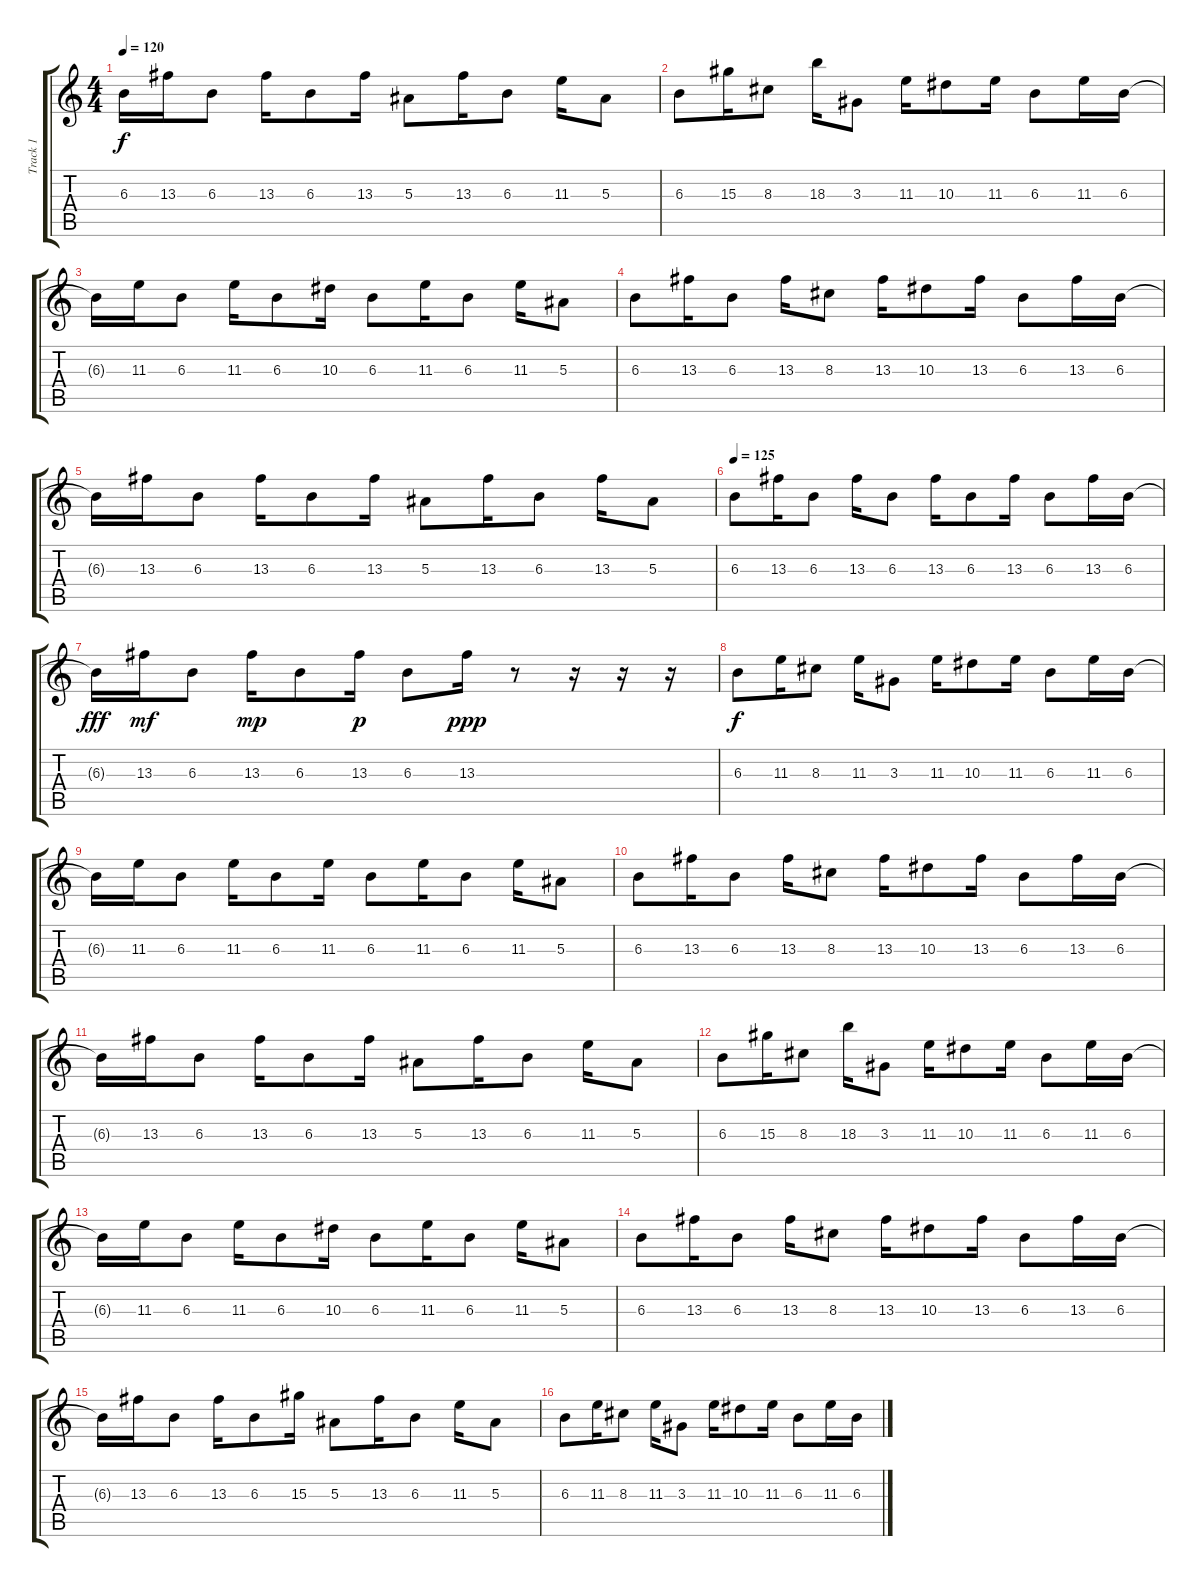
\track ("Track 1" "Track 1") {instrument distortionguitar}
\staff {score tabs}
\tuning (D4 A3 F3 C3 G2 C2) {hide}
\ts (4 4)
\tempo 120
\clef g2
\ks c
6.3{t}.16{dy f} 13.3.16 6.3.8 13.3.16 6.3.8 13.3.16 5.3.8 13.3.16 6.3.8 11.3.16 5.3.8 |
6.3.8 15.3.16 8.3.8 18.3.16 3.3.8 11.3.16 10.3.8 11.3.16 6.3.8 11.3.16 6.3.16 |
6.3{t}.16 11.3.16 6.3.8 11.3.16 6.3.8 10.3.16 6.3.8 11.3.16 6.3.8 11.3.16 5.3.8 |
6.3.8 13.3.16 6.3.8 13.3.16 8.3.8 13.3.16 10.3.8 13.3.16 6.3.8 13.3.16 6.3.16 |
6.3{t}.16 13.3.16 6.3.8 13.3.16 6.3.8 13.3.16 5.3.8 13.3.16 6.3.8 13.3.16 5.3.8 |
\tempo 125
6.3.8 13.3.16 6.3.8 13.3.16 6.3.8 13.3.16 6.3.8 13.3.16 6.3.8 13.3.16 6.3.16 |
6.3{t}.16{dy fff} 13.3.16{dy mf} 6.3.8 13.3.16{dy mp} 6.3.8 13.3.16{dy p} 6.3.8 13.3.16{dy ppp} r.8 r.16 r.16 r.16 |
6.3.8{dy f} 11.3.16 8.3.8 11.3.16 3.3.8 11.3.16 10.3.8 11.3.16 6.3.8 11.3.16 6.3.16 |
6.3{t}.16 11.3.16 6.3.8 11.3.16 6.3.8 11.3.16 6.3.8 11.3.16 6.3.8 11.3.16 5.3.8 |
6.3.8 13.3.16 6.3.8 13.3.16 8.3.8 13.3.16 10.3.8 13.3.16 6.3.8 13.3.16 6.3.16 |
6.3{t}.16 13.3.16 6.3.8 13.3.16 6.3.8 13.3.16 5.3.8 13.3.16 6.3.8 11.3.16 5.3.8 |
6.3.8 15.3.16 8.3.8 18.3.16 3.3.8 11.3.16 10.3.8 11.3.16 6.3.8 11.3.16 6.3.16 |
6.3{t}.16 11.3.16 6.3.8 11.3.16 6.3.8 10.3.16 6.3.8 11.3.16 6.3.8 11.3.16 5.3.8 |
6.3.8 13.3.16 6.3.8 13.3.16 8.3.8 13.3.16 10.3.8 13.3.16 6.3.8 13.3.16 6.3.16 |
6.3{t}.16 13.3.16 6.3.8 13.3.16 6.3.8 15.3.16 5.3.8 13.3.16 6.3.8 11.3.16 5.3.8 |
6.3.8 11.3.16 8.3.8 11.3.16 3.3.8 11.3.16 10.3.8 11.3.16 6.3.8 11.3.16 6.3.16
